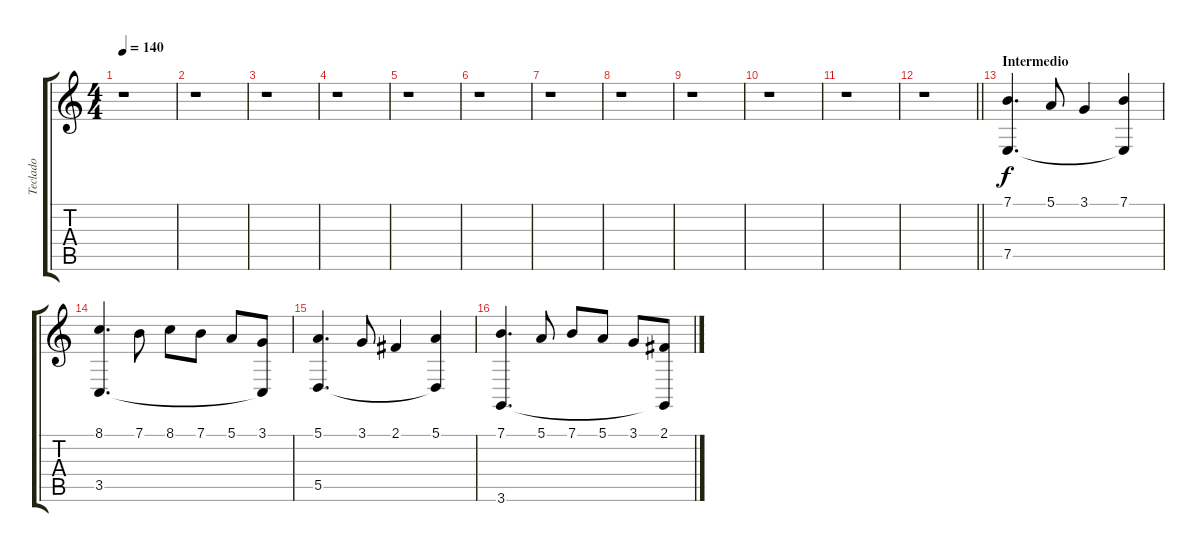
\track ("Teclado" "Teclado") {instrument acousticgrandpiano}
\staff {score tabs}
\tuning (E4 B3 G3 D3 A2 E2) {hide}
\ts (4 4)
\tempo 140
\clef g2
\ks c
r.1{dy f} |
r.1 |
r.1 |
r.1 |
r.1 |
r.1 |
r.1 |
r.1 |
r.1 |
r.1 |
r.1 |
\barLineRight lightlight
r.1 |
\section ("" "Intermedio")
(7.1 7.5).4{d instrument stringensemble1} 5.1.8 3.1.4 (7.1 7.5{t}).4 |
(8.1 3.5).4{d} 7.1.8 8.1.8 7.1.8 5.1.8 (3.1 3.5{t}).8 |
(5.1 5.5).4{d} 3.1.8 2.1.4 (5.1 5.5{t}).4 |
(7.1 3.6).4{d} 5.1.8 7.1.8 5.1.8 3.1.8 (2.1 3.6{t}).8
